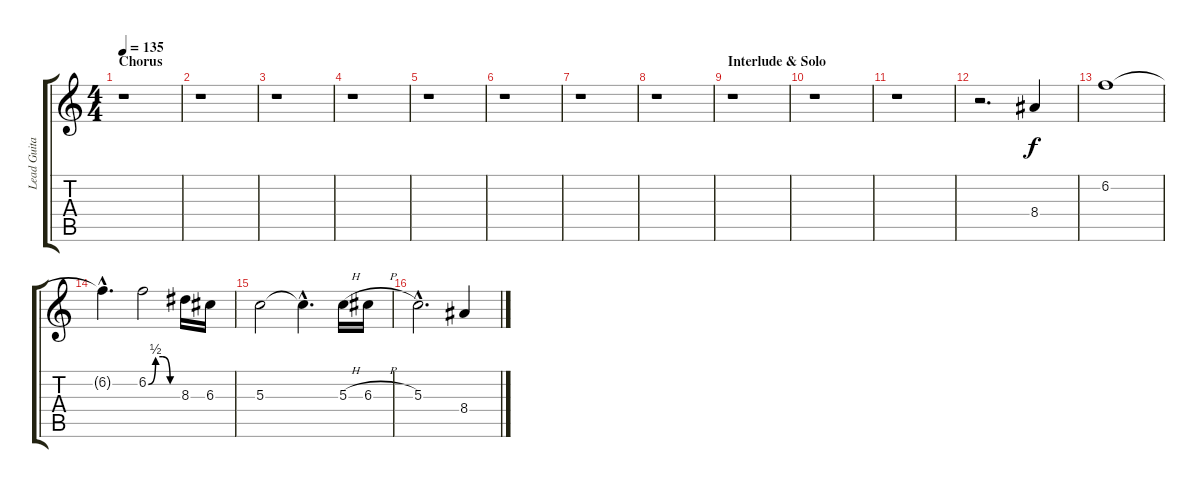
\track ("Lead Guitar" "Lead Guita") {instrument distortionguitar}
\staff {score tabs}
\tuning (E4 B3 G3 D3 A2 E2) {hide}
\ts (4 4)
\section ("" "Chorus")
\tempo 135
\clef g2
\ks c
r.1{dy f} |
r.1 |
r.1 |
r.1 |
r.1 |
r.1 |
r.1 |
r.1 |
\section ("" "Interlude & Solo")
r.1 |
r.1 |
r.1 |
r.2{d} 8.4.4 |
6.2.1 |
6.2{hac t}.4{d} 6.2{be (custom 0 0 15 2 30 2 45 0 60 0)}.2 8.3.16 6.3.16 |
5.3.2 5.3{hac t}.4{d} 5.3{h}.16 6.3{h}.16 |
5.3{hac}.2{d} 8.4.4
